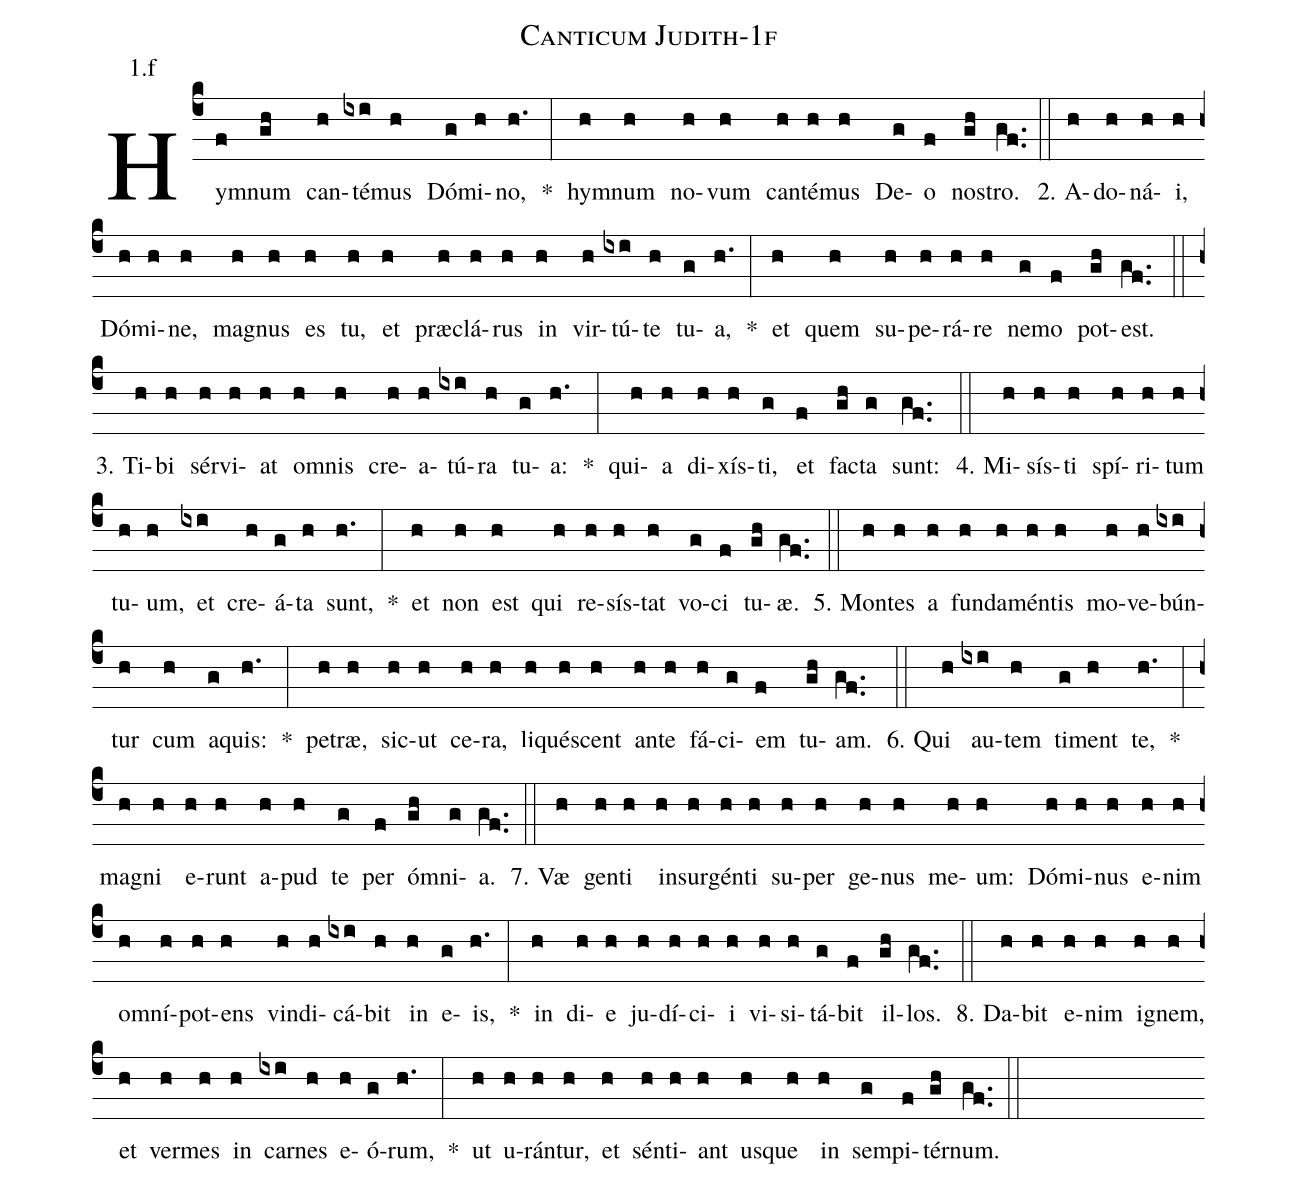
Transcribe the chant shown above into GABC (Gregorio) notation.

name: Canticum Judith-1f;
annotation: 1.f;
%%
(c4)Hym(f)num(gh) can(h)té(ixi)mus(h) Dó(g)mi(h)no,(h.) *(:) hym(h)num(h) no(h)vum(h) can(h)té(h)mus(h) De(g)o(f) nos(gh)tro.(gf..) (::)
2. A(h)do(h)ná(h)i,(h) Dó(h)mi(h)ne,(h) ma(h)gnus(h) es(h) tu,(h) et(h) præ(h)clá(h)rus(h) in(h) vir(h)tú(ixi)te(h) tu(g)a,(h.) *(:) et(h) quem(h) su(h)pe(h)rá(h)re(h) ne(g)mo(f) pot(gh)est.(gf..) (::)
3. Ti(h)bi(h) sér(h)vi(h)at(h) om(h)nis(h) cre(h)a(h)tú(ixi)ra(h) tu(g)a:(h.) *(:) qui(h)a(h) di(h)xís(h)ti,(g) et(f) fac(gh)ta(g) sunt:(gf..) (::)
4. Mi(h)sís(h)ti(h) spí(h)ri(h)tum(h) tu(h)um,(h) et(ixi) cre(h)á(g)ta(h) sunt,(h.) *(:) et(h) non(h) est(h) qui(h) re(h)sís(h)tat(h) vo(g)ci(f) tu(gh)æ.(gf..) (::)
5. Mon(h)tes(h) a(h) fun(h)da(h)mén(h)tis(h) mo(h)ve(h)bún(ixi)tur(h) cum(h) a(g)quis:(h.) *(:) pe(h)træ,(h) sic(h)ut(h) ce(h)ra,(h) li(h)qué(h)scent(h) an(h)te(h) fá(h)ci(g)em(f) tu(gh)am.(gf..) (::)
6. Qui(h) au(ixi)tem(h) ti(g)ment(h) te,(h.) *(:) ma(h)gni(h) e(h)runt(h) a(h)pud(h) te(g) per(f) óm(gh)ni(g)a.(gf..) (::)
7. Væ(h) gen(h)ti(h) in(h)sur(h)gén(h)ti(h) su(h)per(h) ge(h)nus(h) me(h)um:(h) Dó(h)mi(h)nus(h) e(h)nim(h) om(h)ní(h)pot(h)ens(h) vin(h)di(h)cá(ixi)bit(h) in(h) e(g)is,(h.) *(:) in(h) di(h)e(h) ju(h)dí(h)ci(h)i(h) vi(h)si(h)tá(g)bit(f) il(gh)los.(gf..) (::)
8. Da(h)bit(h) e(h)nim(h) i(h)gnem,(h) et(h) ver(h)mes(h) in(h) car(ixi)nes(h) e(h)ó(g)rum,(h.) *(:) ut(h) u(h)rán(h)tur,(h) et(h) sén(h)ti(h)ant(h) us(h)que(h) in(h) sem(g)pi(f)tér(gh)num.(gf..) (::)
